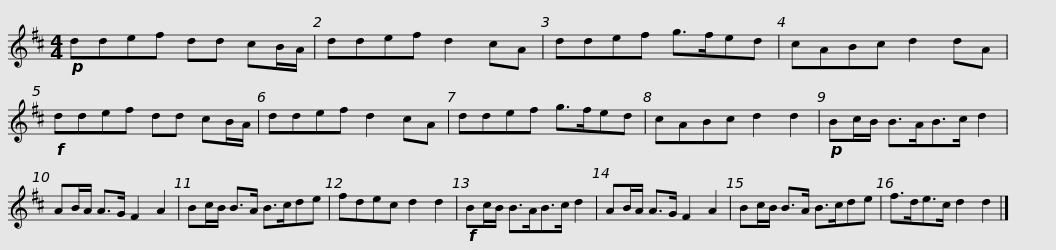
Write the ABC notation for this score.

X:1
L:1/8
M:4/4
I:linebreak $
K:D
V:1 treble
V:1
!p! ddef dd cB/A/ | ddef d2 cA | ddef g>fed | cABc d2 dA |!f! ddef dd cB/A/ |$ %5
 ddef d2 cA | ddef g>fed | cABc d2 d2 |!p! Bc/B/ B>AB>c d2 | AB/A/ A>G F2 A2 |$ %10
 Bc/B/ B>A B>cde | fdec d2 d2 |!f! Bc/B/ B>AB>c d2 | AB/A/ A>G F2 A2 | Bc/B/ B>A B>cde |$ %15
 f>de>c d2 d2 |] %16
